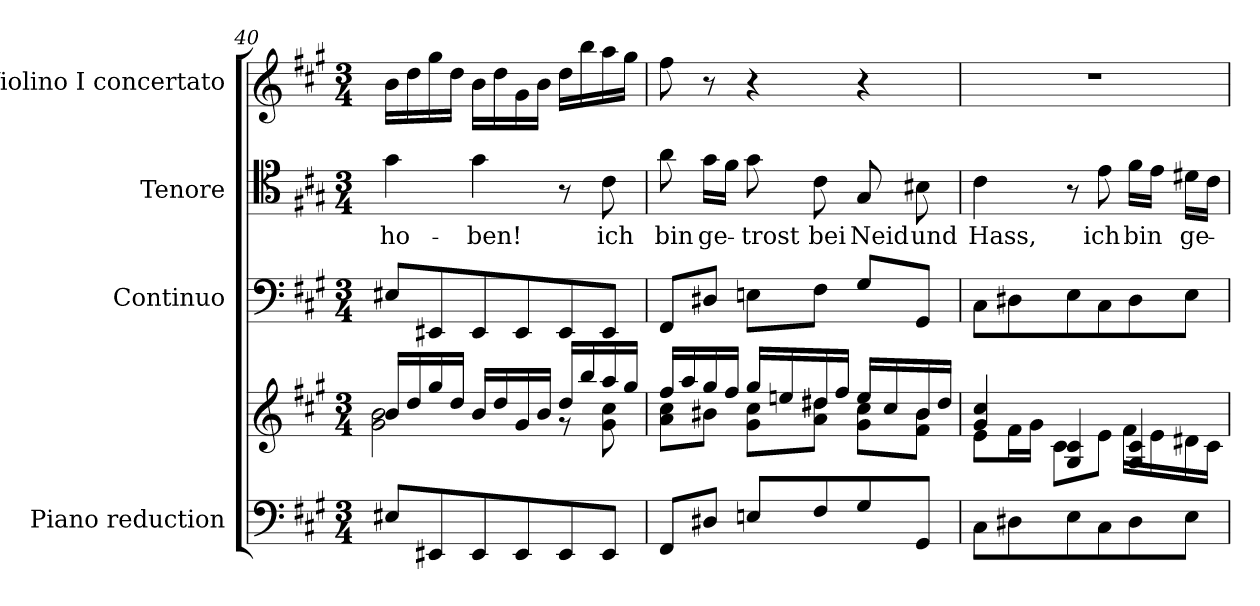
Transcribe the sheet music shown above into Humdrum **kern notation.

**kern	**kern	**kern	**kern	**text	**kern
*part4	*part4	*part3	*part2	*part2	*part1
*staff5	*staff4	*staff3	*staff2	*staff2	*staff1
*I"Piano reduction	*	*I"Continuo	*I"Tenore	*	*I"Violino I concertato
*I'Pno	*	*	*	*	*I'Vln
*clefF4	*clefG2	*clefF4	*clefC4	*	*clefG2
*k[f#c#g#]	*k[f#c#g#]	*k[f#c#g#]	*k[f#c#g#]	*	*k[f#c#g#]
*M3/4	*M3/4	*M3/4	*M3/4	*	*M3/4
=40	=40	=40	=40	=40	=40
*	*^	*	*	*	*
!	!	!	!	!	!LO:LY:b	!
8E#X/L	16b/LL	2g#\ 2b\	8E#X/L	4g#\	-ho-	16b\LL
.	16dd/	.	.	.	.	16dd\
8EE#X/	16gg#/	.	8EE#X/	.	.	16gg#\
.	16dd/JJ	.	.	.	.	16dd\JJ
!	!	!	!	!	!LO:LY:b	!
8EE#/	16b/LL	.	8EE#/	4g#\	-ben!	16b\LL
.	16dd/	.	.	.	.	16dd\
8EE#/	16g#/	.	8EE#/	.	.	16g#\
.	16b/JJ	.	.	.	.	16b\JJ
8EE#/	16dd/LL	8r	8EE#/	8r	.	16dd\LL
.	16bb/	.	.	.	.	16bb\
!	!	!	!	!	!LO:LY:b	!
8EE#/J	16aa/	8g#\ 8cc#\	8EE#/J	8c#\	ich	16aa\
.	16gg#/JJ	.	.	.	.	16gg#\JJ
=41	=41	=41	=41	=41	=41	=41
!	!	!	!	!	!LO:LY:b	!
8FF#/L	16ff#/LL	8a\ 8cc#\L	8FF#/L	8a\	bin	8ff#\
.	16aa/	.	.	.	.	.
!	!	!	!	!	!LO:LY:b	!
8D#X/J	16gg#/	8b#X\J	8D#X/J	16g#\LL	ge-	8r
.	16ff#/JJ	.	.	16f#\JJ	.	.
!	!	!	!	!	!LO:LY:b	!
8En/L	16gg#/LL	8g#\ 8cc#\L	8En\L	8g#\	-trost	4r
.	16een/	.	.	.	.	.
!	!	!	!	!	!LO:LY:b	!
8F#/	16dd#X/	8a\ 8dd#\J	8F#\J	8c#\	bei	.
.	16ff#/JJ	.	.	.	.	.
!	!	!	!	!	!LO:LY:b	!
8G#/	16ee/LL	8g#\ 8cc#\L	8G#/L	8G#/	Neid	4r
.	16cc#/	.	.	.	.	.
!	!	!	!	!	!LO:LY:b	!
8GG#/J	16b#/	8f#\ 8b#\J	8GG#/J	8B#X\	und	.
.	16dd#/JJ	.	.	.	.	.
=42	=42	=42	=42	=42	=42	=42
!	!	!	!	!	!LO:LY:b	!
8C#\L	4g#/ 4cc#/	8e\L	8C#\L	4c#\	Hass,	2.r
8D#X\	.	16f#\L	8D#X\	.	.	.
.	.	16g#\JJ	.	.	.	.
8E\	4G#/ 4c#/	8c#\L	8E\	8r	.	.
!	!	!	!	!	!LO:LY:b	!
8C#\	.	8e\J	8C#\	8e\	ich	.
!	!	!	!	!	!LO:LY:b	!
8D#\	4G#/ 4c#/	16f#\LL	8D#\	16f#\LL	bin	.
.	.	16e\	.	16e\JJ	.	.
!	!	!	!	!	!LO:LY:b	!
8E\J	.	16d#X\	8E\J	16d#X\LL	ge-	.
.	.	16c#\JJ	.	16c#\JJ	.	.
*	*v	*v	*	*	*	*
=	=	=	=	=	=
*-	*-	*-	*-	*-	*-
